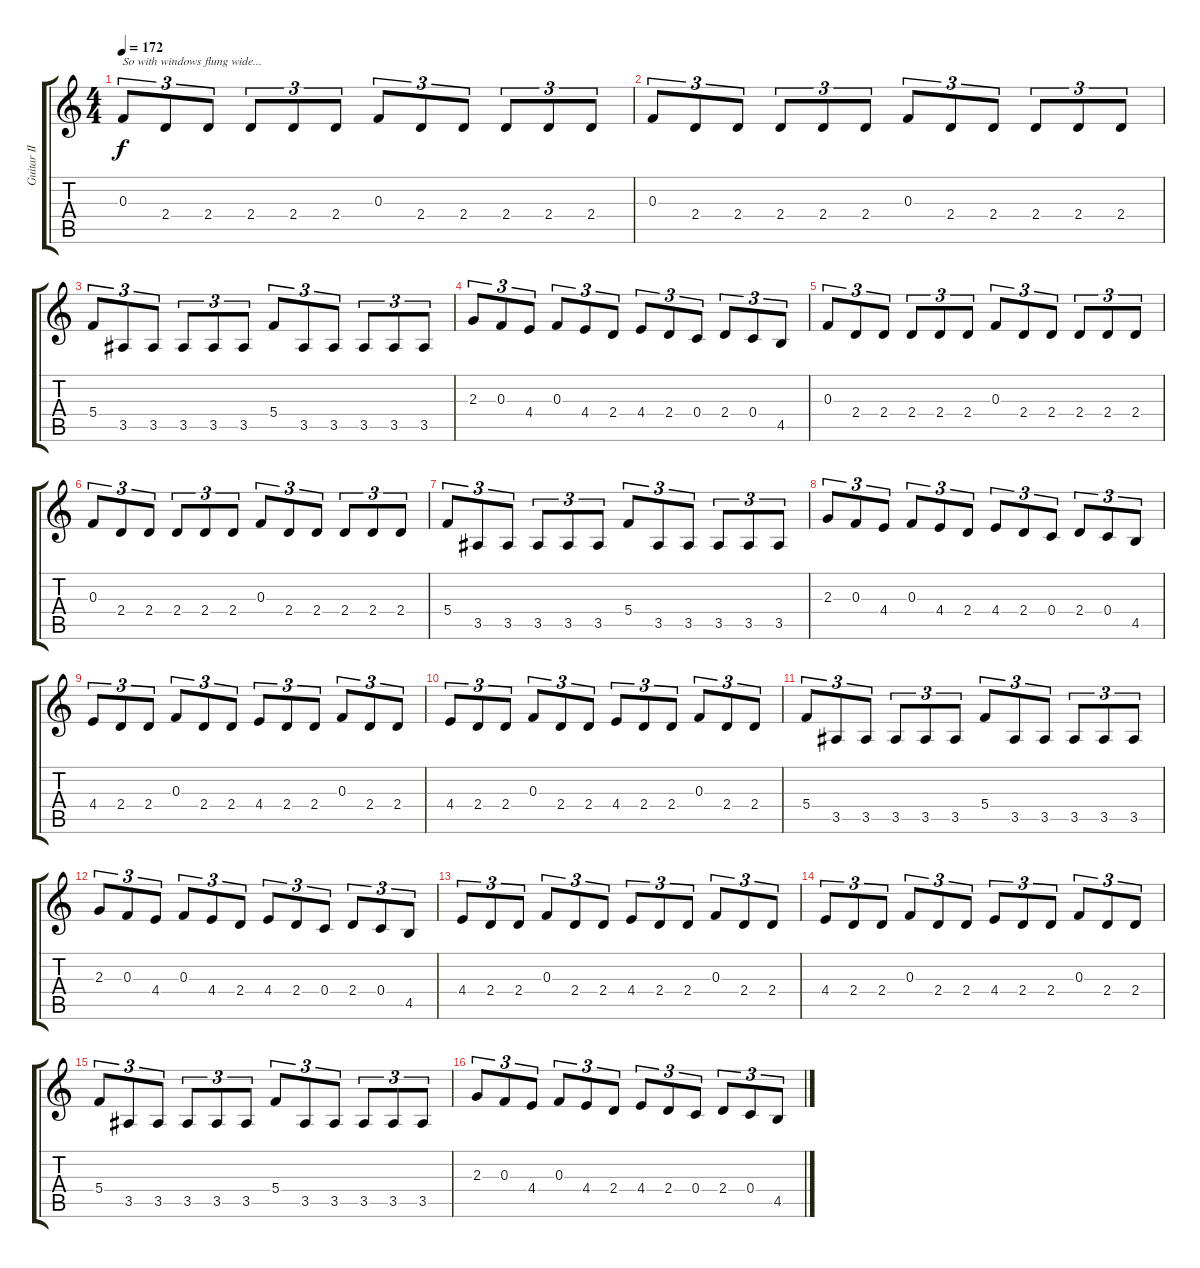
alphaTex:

\track ("Guitar II" "Guitar II") {instrument distortionguitar}
\staff {score tabs}
\tuning (D4 A3 F3 C3 G2 D2) {hide}
\ts (4 4)
\tempo 172
\clef g2
\ks c
0.3.8{tu (3 2) txt "So with windows flung wide..." dy f} 2.4.8{tu (3 2)} 2.4.8{tu (3 2)} 2.4.8{tu (3 2)} 2.4.8{tu (3 2)} 2.4.8{tu (3 2)} 0.3.8{tu (3 2)} 2.4.8{tu (3 2)} 2.4.8{tu (3 2)} 2.4.8{tu (3 2)} 2.4.8{tu (3 2)} 2.4.8{tu (3 2)} |
0.3.8{tu (3 2)} 2.4.8{tu (3 2)} 2.4.8{tu (3 2)} 2.4.8{tu (3 2)} 2.4.8{tu (3 2)} 2.4.8{tu (3 2)} 0.3.8{tu (3 2)} 2.4.8{tu (3 2)} 2.4.8{tu (3 2)} 2.4.8{tu (3 2)} 2.4.8{tu (3 2)} 2.4.8{tu (3 2)} |
5.4.8{tu (3 2)} 3.5.8{tu (3 2)} 3.5.8{tu (3 2)} 3.5.8{tu (3 2)} 3.5.8{tu (3 2)} 3.5.8{tu (3 2)} 5.4.8{tu (3 2)} 3.5.8{tu (3 2)} 3.5.8{tu (3 2)} 3.5.8{tu (3 2)} 3.5.8{tu (3 2)} 3.5.8{tu (3 2)} |
2.3.8{tu (3 2)} 0.3.8{tu (3 2)} 4.4.8{tu (3 2)} 0.3.8{tu (3 2)} 4.4.8{tu (3 2)} 2.4.8{tu (3 2)} 4.4.8{tu (3 2)} 2.4.8{tu (3 2)} 0.4.8{tu (3 2)} 2.4.8{tu (3 2)} 0.4.8{tu (3 2)} 4.5.8{tu (3 2)} |
0.3.8{tu (3 2)} 2.4.8{tu (3 2)} 2.4.8{tu (3 2)} 2.4.8{tu (3 2)} 2.4.8{tu (3 2)} 2.4.8{tu (3 2)} 0.3.8{tu (3 2)} 2.4.8{tu (3 2)} 2.4.8{tu (3 2)} 2.4.8{tu (3 2)} 2.4.8{tu (3 2)} 2.4.8{tu (3 2)} |
0.3.8{tu (3 2)} 2.4.8{tu (3 2)} 2.4.8{tu (3 2)} 2.4.8{tu (3 2)} 2.4.8{tu (3 2)} 2.4.8{tu (3 2)} 0.3.8{tu (3 2)} 2.4.8{tu (3 2)} 2.4.8{tu (3 2)} 2.4.8{tu (3 2)} 2.4.8{tu (3 2)} 2.4.8{tu (3 2)} |
5.4.8{tu (3 2)} 3.5.8{tu (3 2)} 3.5.8{tu (3 2)} 3.5.8{tu (3 2)} 3.5.8{tu (3 2)} 3.5.8{tu (3 2)} 5.4.8{tu (3 2)} 3.5.8{tu (3 2)} 3.5.8{tu (3 2)} 3.5.8{tu (3 2)} 3.5.8{tu (3 2)} 3.5.8{tu (3 2)} |
2.3.8{tu (3 2)} 0.3.8{tu (3 2)} 4.4.8{tu (3 2)} 0.3.8{tu (3 2)} 4.4.8{tu (3 2)} 2.4.8{tu (3 2)} 4.4.8{tu (3 2)} 2.4.8{tu (3 2)} 0.4.8{tu (3 2)} 2.4.8{tu (3 2)} 0.4.8{tu (3 2)} 4.5.8{tu (3 2)} |
4.4.8{tu (3 2)} 2.4.8{tu (3 2)} 2.4.8{tu (3 2)} 0.3.8{tu (3 2)} 2.4.8{tu (3 2)} 2.4.8{tu (3 2)} 4.4.8{tu (3 2)} 2.4.8{tu (3 2)} 2.4.8{tu (3 2)} 0.3.8{tu (3 2)} 2.4.8{tu (3 2)} 2.4.8{tu (3 2)} |
4.4.8{tu (3 2)} 2.4.8{tu (3 2)} 2.4.8{tu (3 2)} 0.3.8{tu (3 2)} 2.4.8{tu (3 2)} 2.4.8{tu (3 2)} 4.4.8{tu (3 2)} 2.4.8{tu (3 2)} 2.4.8{tu (3 2)} 0.3.8{tu (3 2)} 2.4.8{tu (3 2)} 2.4.8{tu (3 2)} |
5.4.8{tu (3 2)} 3.5.8{tu (3 2)} 3.5.8{tu (3 2)} 3.5.8{tu (3 2)} 3.5.8{tu (3 2)} 3.5.8{tu (3 2)} 5.4.8{tu (3 2)} 3.5.8{tu (3 2)} 3.5.8{tu (3 2)} 3.5.8{tu (3 2)} 3.5.8{tu (3 2)} 3.5.8{tu (3 2)} |
2.3.8{tu (3 2)} 0.3.8{tu (3 2)} 4.4.8{tu (3 2)} 0.3.8{tu (3 2)} 4.4.8{tu (3 2)} 2.4.8{tu (3 2)} 4.4.8{tu (3 2)} 2.4.8{tu (3 2)} 0.4.8{tu (3 2)} 2.4.8{tu (3 2)} 0.4.8{tu (3 2)} 4.5.8{tu (3 2)} |
4.4.8{tu (3 2)} 2.4.8{tu (3 2)} 2.4.8{tu (3 2)} 0.3.8{tu (3 2)} 2.4.8{tu (3 2)} 2.4.8{tu (3 2)} 4.4.8{tu (3 2)} 2.4.8{tu (3 2)} 2.4.8{tu (3 2)} 0.3.8{tu (3 2)} 2.4.8{tu (3 2)} 2.4.8{tu (3 2)} |
4.4.8{tu (3 2)} 2.4.8{tu (3 2)} 2.4.8{tu (3 2)} 0.3.8{tu (3 2)} 2.4.8{tu (3 2)} 2.4.8{tu (3 2)} 4.4.8{tu (3 2)} 2.4.8{tu (3 2)} 2.4.8{tu (3 2)} 0.3.8{tu (3 2)} 2.4.8{tu (3 2)} 2.4.8{tu (3 2)} |
5.4.8{tu (3 2)} 3.5.8{tu (3 2)} 3.5.8{tu (3 2)} 3.5.8{tu (3 2)} 3.5.8{tu (3 2)} 3.5.8{tu (3 2)} 5.4.8{tu (3 2)} 3.5.8{tu (3 2)} 3.5.8{tu (3 2)} 3.5.8{tu (3 2)} 3.5.8{tu (3 2)} 3.5.8{tu (3 2)} |
2.3.8{tu (3 2)} 0.3.8{tu (3 2)} 4.4.8{tu (3 2)} 0.3.8{tu (3 2)} 4.4.8{tu (3 2)} 2.4.8{tu (3 2)} 4.4.8{tu (3 2)} 2.4.8{tu (3 2)} 0.4.8{tu (3 2)} 2.4.8{tu (3 2)} 0.4.8{tu (3 2)} 4.5.8{tu (3 2)}
